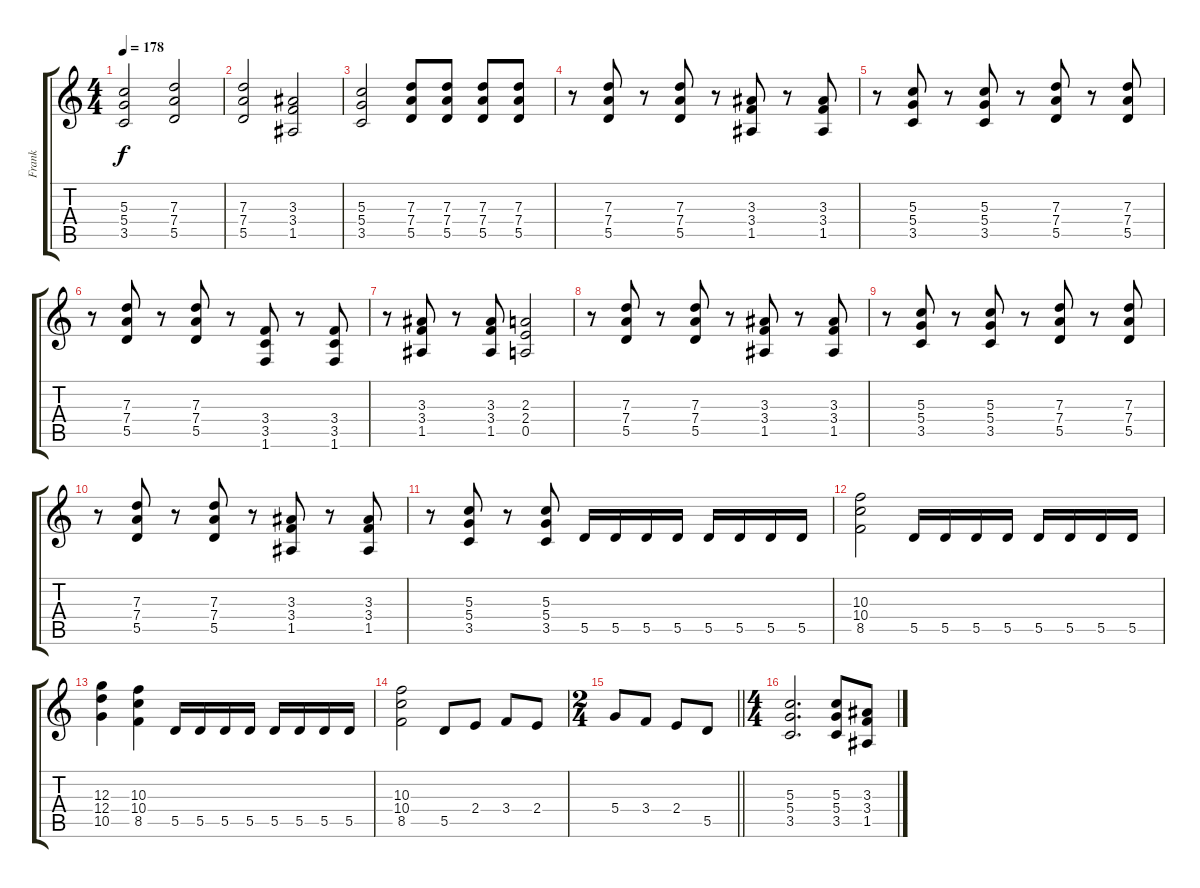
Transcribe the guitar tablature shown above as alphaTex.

\track ("Frank" "Frank") {instrument distortionguitar}
\staff {score tabs}
\tuning (E4 B3 G3 D3 A2 E2) {hide}
\ts (4 4)
\tempo 178
\clef g2
\ks c
(5.3 5.4 3.5).2{dy f} (7.3 7.4 5.5).2 |
(7.3 7.4 5.5).2 (3.3 3.4 1.5).2 |
(5.3 5.4 3.5).2 (7.3 7.4 5.5).8 (7.3 7.4 5.5).8 (7.3 7.4 5.5).8 (7.3 7.4 5.5).8 |
r.8 (7.3 7.4 5.5).8 r.8 (7.3 7.4 5.5).8 r.8 (3.3 3.4 1.5).8 r.8 (3.3 3.4 1.5).8 |
r.8 (5.3 5.4 3.5).8 r.8 (5.3 5.4 3.5).8 r.8 (7.3 7.4 5.5).8 r.8 (7.3 7.4 5.5).8 |
r.8 (7.3 7.4 5.5).8 r.8 (7.3 7.4 5.5).8 r.8 (3.4 3.5 1.6).8 r.8 (3.4 3.5 1.6).8 |
r.8 (3.3 3.4 1.5).8 r.8 (3.3 3.4 1.5).8 (2.3 2.4 0.5).2 |
r.8 (7.3 7.4 5.5).8 r.8 (7.3 7.4 5.5).8 r.8 (3.3 3.4 1.5).8 r.8 (3.3 3.4 1.5).8 |
r.8 (5.3 5.4 3.5).8 r.8 (5.3 5.4 3.5).8 r.8 (7.3 7.4 5.5).8 r.8 (7.3 7.4 5.5).8 |
r.8 (7.3 7.4 5.5).8 r.8 (7.3 7.4 5.5).8 r.8 (3.3 3.4 1.5).8 r.8 (3.3 3.4 1.5).8 |
r.8 (5.3 5.4 3.5).8 r.8 (5.3 5.4 3.5).8 5.5.16 5.5.16 5.5.16 5.5.16 5.5.16 5.5.16 5.5.16 5.5.16 |
(10.3 10.4 8.5).2 5.5.16 5.5.16 5.5.16 5.5.16 5.5.16 5.5.16 5.5.16 5.5.16 |
(12.3 12.4 10.5).4 (10.3 10.4 8.5).4 5.5.16 5.5.16 5.5.16 5.5.16 5.5.16 5.5.16 5.5.16 5.5.16 |
(10.3 10.4 8.5).2 5.5.8 2.4.8 3.4.8 2.4.8 |
\ts (2 4)
\barLineRight lightlight
5.4.8 3.4.8 2.4.8 5.5.8 |
\ts (4 4)
(5.3 5.4 3.5).2{d} (5.3 5.4 3.5).8 (3.3 3.4 1.5).8
